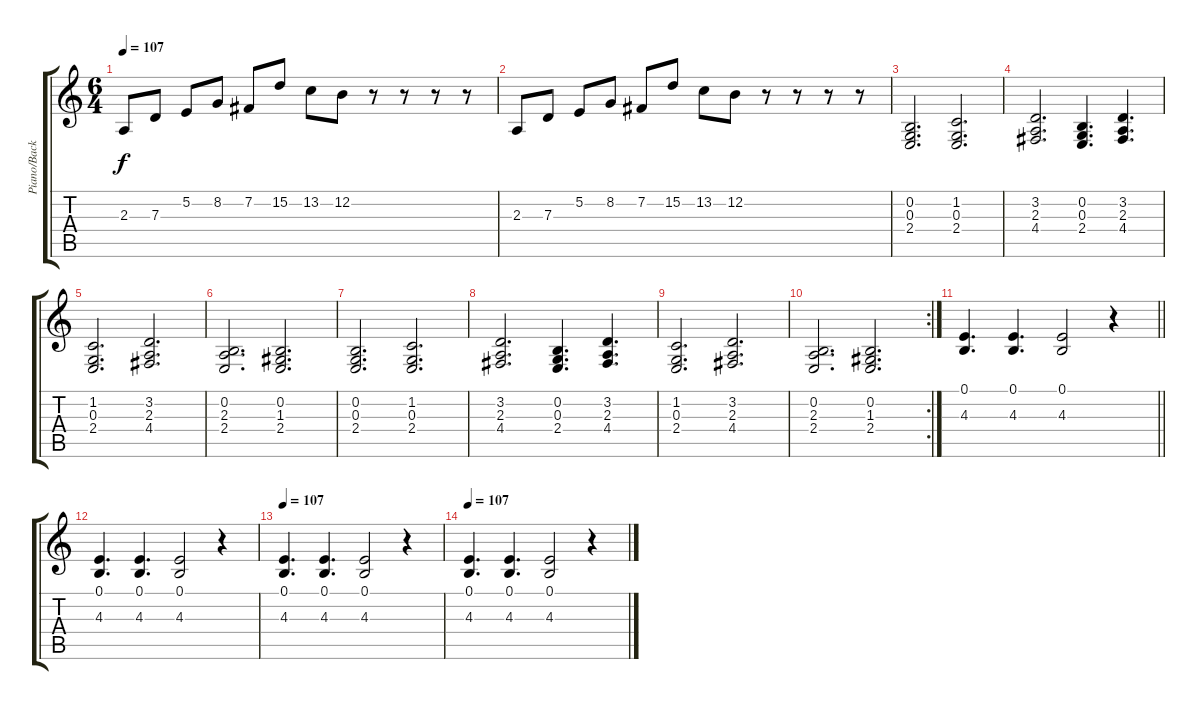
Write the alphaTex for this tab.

\track ("Piano/Backing Melody" "Piano/Back") {instrument acousticgrandpiano}
\staff {score tabs}
\tuning (E4 B3 G3 D3 A2 E2) {hide}
\ts (6 4)
\tempo 107
\clef g2
\ks c
2.3.8{dy f instrument fx4atmosphere} 7.3.8 5.2.8 8.2.8 7.2.8 15.2.8 13.2.8 12.2.8 r.8 r.8 r.8 r.8 |
2.3.8{instrument fx4atmosphere} 7.3.8 5.2.8 8.2.8 7.2.8 15.2.8 13.2.8 12.2.8 r.8 r.8 r.8 r.8 |
(0.2 0.3 2.4).2{d instrument choiraahs} (1.2 0.3 2.4).2{d} |
(3.2 2.3 4.4).2{d} (0.2 0.3 2.4).4{d} (3.2 2.3 4.4).4{d} |
(1.2 0.3 2.4).2{d} (3.2 2.3 4.4).2{d} |
(0.2 2.3 2.4).2{d} (0.2 1.3 2.4).2{d} |
(0.2 0.3 2.4).2{d} (1.2 0.3 2.4).2{d} |
(3.2 2.3 4.4).2{d} (0.2 0.3 2.4).4{d} (3.2 2.3 4.4).4{d} |
(1.2 0.3 2.4).2{d} (3.2 2.3 4.4).2{d} |
\rc 2
(0.2 2.3 2.4).2{d} (0.2 1.3 2.4).2{d} |
\barLineRight lightlight
(0.1 4.3).4{d volume 10 instrument acousticgrandpiano} (0.1 4.3).4{d} (0.1 4.3).2 r.4 |
(0.1 4.3).4{d} (0.1 4.3).4{d} (0.1 4.3).2 r.4 |
\tempo 107
(0.1 4.3).4{d volume 1} (0.1 4.3).4{d} (0.1 4.3).2 r.4 |
\tempo 107
(0.1 4.3).4{d} (0.1 4.3).4{d} (0.1 4.3).2 r.4
